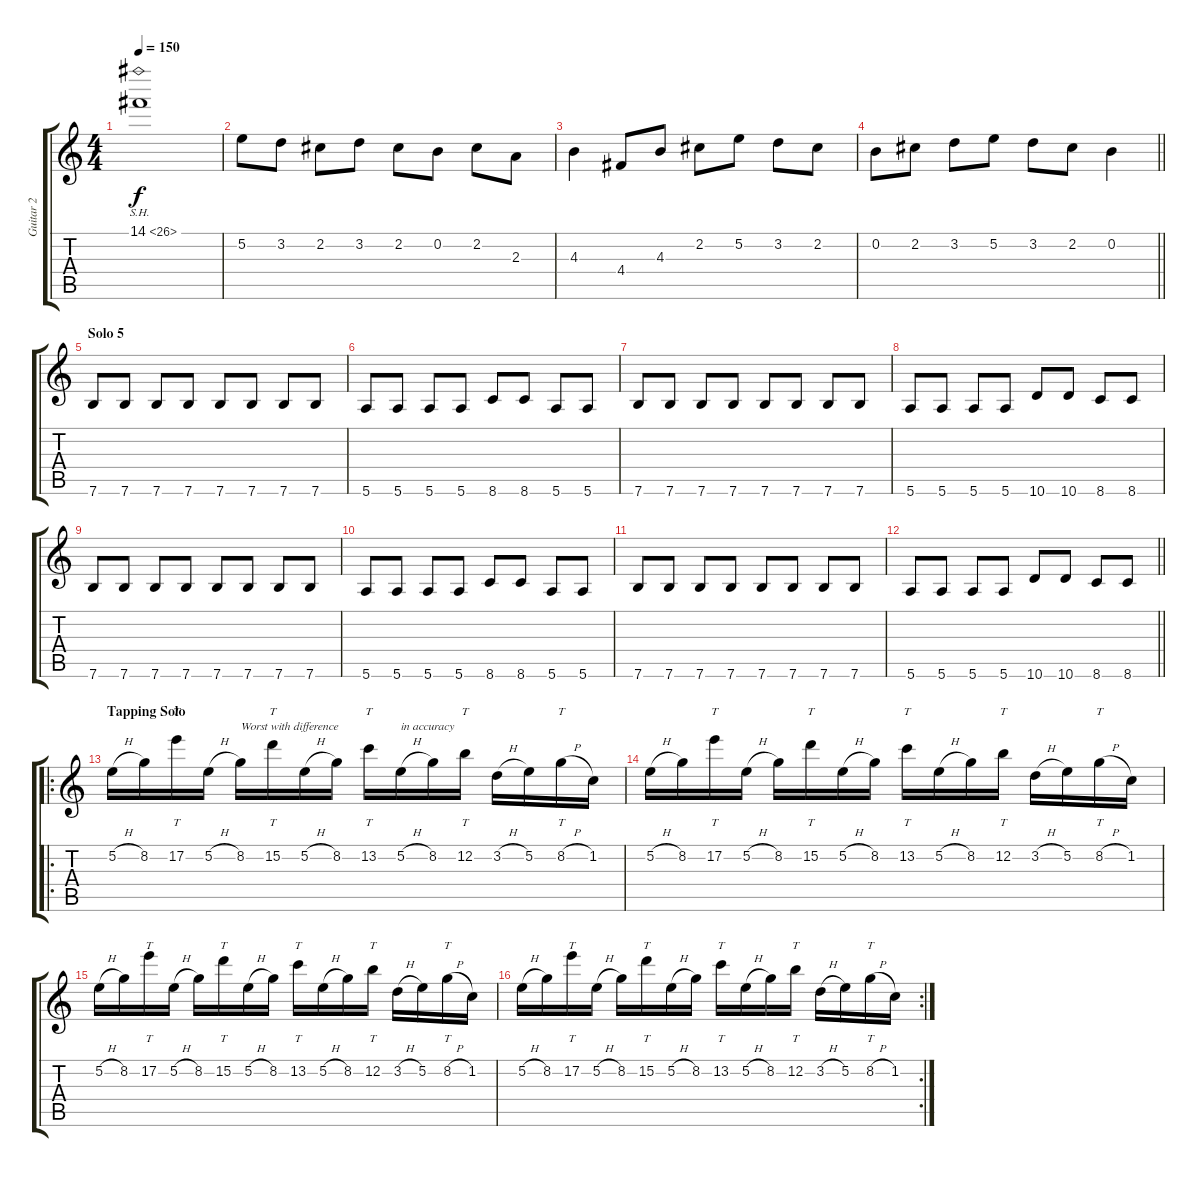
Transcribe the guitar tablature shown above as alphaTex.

\track ("Guitar 2" "Guitar 2") {instrument distortionguitar}
\staff {score tabs}
\tuning (E4 B3 G3 D3 A2 E2) {hide}
\ts (4 4)
\tempo 150
\clef g2
\ks c
14.1{sh 12}.1{dy f} |
5.2.8 3.2.8 2.2.8 3.2.8 2.2.8 0.2.8 2.2.8 2.3.8 |
4.3.4 4.4.8 4.3.8 2.2.8 5.2.8 3.2.8 2.2.8 |
\barLineRight lightlight
0.2.8 2.2.8 3.2.8 5.2.8 3.2.8 2.2.8 0.2.4 |
\section ("" "Solo 5")
7.6.8 7.6.8 7.6.8 7.6.8 7.6.8 7.6.8 7.6.8 7.6.8 |
5.6.8 5.6.8 5.6.8 5.6.8 8.6.8 8.6.8 5.6.8 5.6.8 |
7.6.8 7.6.8 7.6.8 7.6.8 7.6.8 7.6.8 7.6.8 7.6.8 |
5.6.8 5.6.8 5.6.8 5.6.8 10.6.8 10.6.8 8.6.8 8.6.8 |
7.6.8 7.6.8 7.6.8 7.6.8 7.6.8 7.6.8 7.6.8 7.6.8 |
5.6.8 5.6.8 5.6.8 5.6.8 8.6.8 8.6.8 5.6.8 5.6.8 |
7.6.8 7.6.8 7.6.8 7.6.8 7.6.8 7.6.8 7.6.8 7.6.8 |
\barLineRight lightlight
5.6.8 5.6.8 5.6.8 5.6.8 10.6.8 10.6.8 8.6.8 8.6.8 |
\ro
\section ("" "Tapping Solo")
5.2{h}.16 8.2.16 17.2.16{tt} 5.2{h}.16 8.2.16{txt "Worst with difference"} 15.2.16{tt} 5.2{h}.16 8.2.16 13.2.16{tt} 5.2{h}.16{txt "in accuracy"} 8.2.16 12.2.16{tt} 3.2{h}.16 5.2.16 8.2{h}.16{tt} 1.2.16 |
5.2{h}.16 8.2.16 17.2.16{tt} 5.2{h}.16 8.2.16 15.2.16{tt} 5.2{h}.16 8.2.16 13.2.16{tt} 5.2{h}.16 8.2.16 12.2.16{tt} 3.2{h}.16 5.2.16 8.2{h}.16{tt} 1.2.16 |
5.2{h}.16 8.2.16 17.2.16{tt} 5.2{h}.16 8.2.16 15.2.16{tt} 5.2{h}.16 8.2.16 13.2.16{tt} 5.2{h}.16 8.2.16 12.2.16{tt} 3.2{h}.16 5.2.16 8.2{h}.16{tt} 1.2.16 |
\rc 2
5.2{h}.16 8.2.16 17.2.16{tt} 5.2{h}.16 8.2.16 15.2.16{tt} 5.2{h}.16 8.2.16 13.2.16{tt} 5.2{h}.16 8.2.16 12.2.16{tt} 3.2{h}.16 5.2.16 8.2{h}.16{tt} 1.2.16
